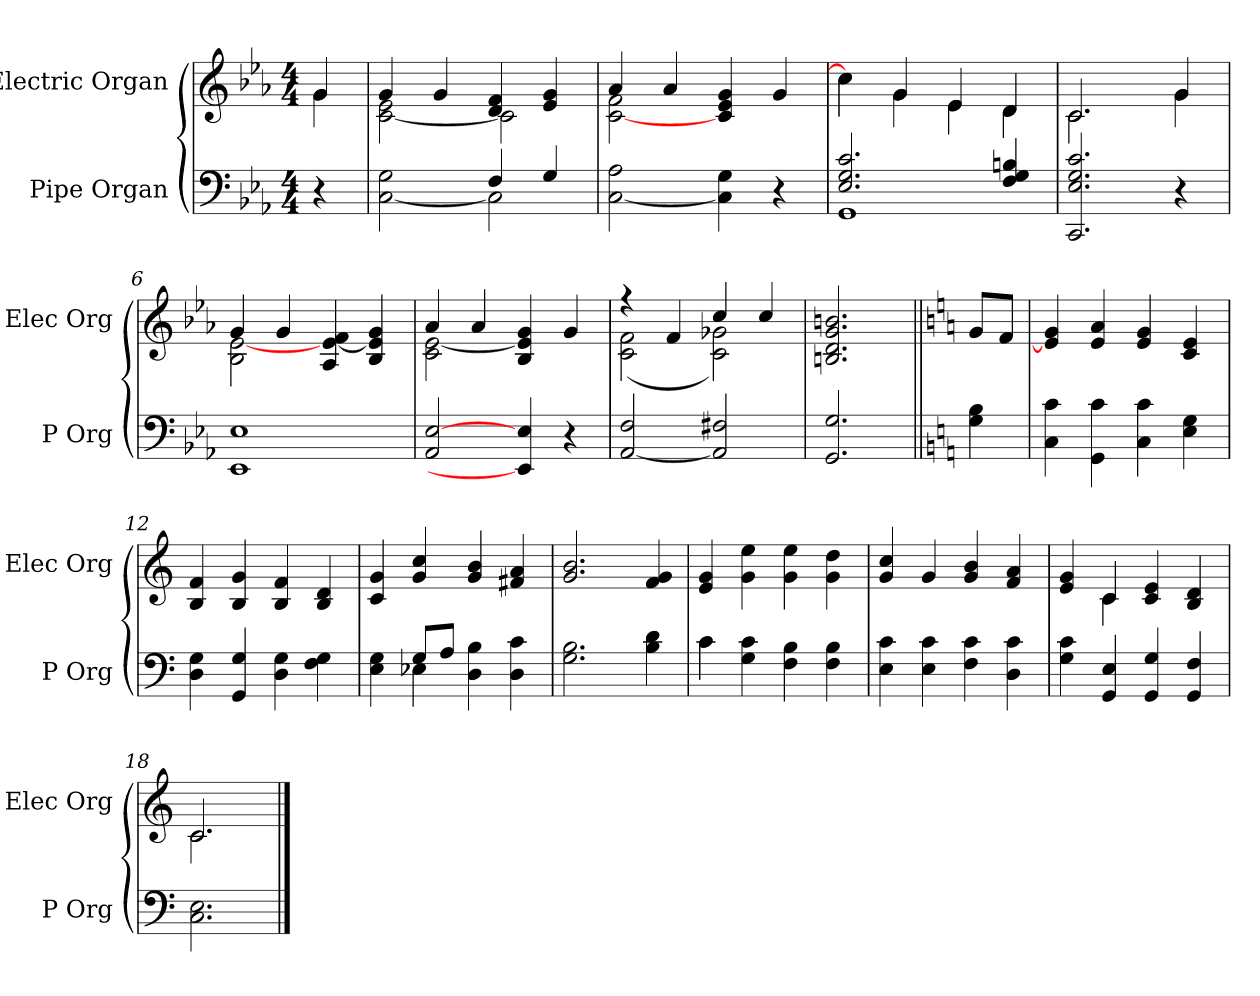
**kern	**kern
*part2	*part1
*staff2	*staff1
*I"Pipe Organ	*I"Electric Organ
*I'P Org	*I'Elec Org
*clefF4	*clefG2
*k[b-e-a-]	*k[b-e-a-]
*E-:	*E-:
*M4/4	*M4/4
=1	=1
*	*^
4r	4g/	4g
=2	=2	=2
*^	*	*
[2C 2G	2ryy	4g/	[2c 2e-
.	.	4g/	.
4F/	2C]	4d/ 4f/	2c]
4G/	.	4e-/ 4g/	.
*v	*v	*	*
=3	=3	=3
[2C 2A-	4a-/	[2c 2f
.	4a-/	.
4C] 4G	4c 4e- 4g	2ryy
4r	4g	.
=4	=4	=4
*^	*	*
2.E-/ 2.G/ 2.c/	1GG	4cc\]	4cc
.	.	4g/	4g
.	.	4e-/	4e-
4F/ 4G/ 4Bn/	.	4d/	4d
*v	*v	*	*
=5	=5	=5
2.CC 2.E- 2.G 2.c	2.c/	2.c
4r	4g/	4g
=6	=6	=6
1EE- 1E-	4g/	2B- [2e-
.	4g/	.
.	4A-/ [4e-/ 4f/	2ryy
.	4B- 4e-] 4g	.
=7	=7	=7
2AA- [2E-	4a-/	2c [2e-
.	4a-/	.
4EE-] 4E-	4B- 4e-] 4g	2ryy
4r	4g	.
=8	=8	=8
[2AA- 2F	4r	(2c 2f
.	4f/	.
2AA-] 2F#X	4cc/	2c 2g-X)
.	4cc/	.
*	*v	*v
=9	=9
2.GG 2.G	2.Bn 2.d 2.g 2.bn
=10||	=10||
*k[]	*k[]
*C:	*C:
4G 4B	8g/L
.	8f/J
=11	=11
4C 4c	4e] 4g
4GG 4c	4e 4a
4C 4c	4e 4g
4E 4G	4c 4e
=12	=12
4D 4G	4B 4f
4GG 4G	4B 4g
4D 4G	4B 4f
4F 4G	4B 4d
=13	=13
*^	*
4E 4G	4ryy	4c 4g
8G/L	4E-X	4g 4cc
8A/J	.	.
4D 4B	2ryy	4g 4b
4D 4c	.	4f#X 4a
*v	*v	*
=14	=14
2.G 2.B	2.g 2.b
4B 4d	4f 4g
=15	=15
*^	*
4c\	4c	4e 4g
4G 4c	2.ryy	4g 4ee
4F 4B	.	4g 4ee
4F 4B	.	4g 4dd
*v	*v	*
=16	=16
4E 4c	4g 4cc
4E 4c	4g
4F 4c	4g 4b
4D 4c	4f 4a
=17	=17
*	*^
4G 4c	4e 4g	4ryy
4GG 4E	4c/	4c
4GG 4G	4c 4e	2ryy
4GG 4F	4B 4d	.
=18	=18	=18
2.C 2.E	2.c/	2.c
*	*v	*v
==	==
*-	*-
